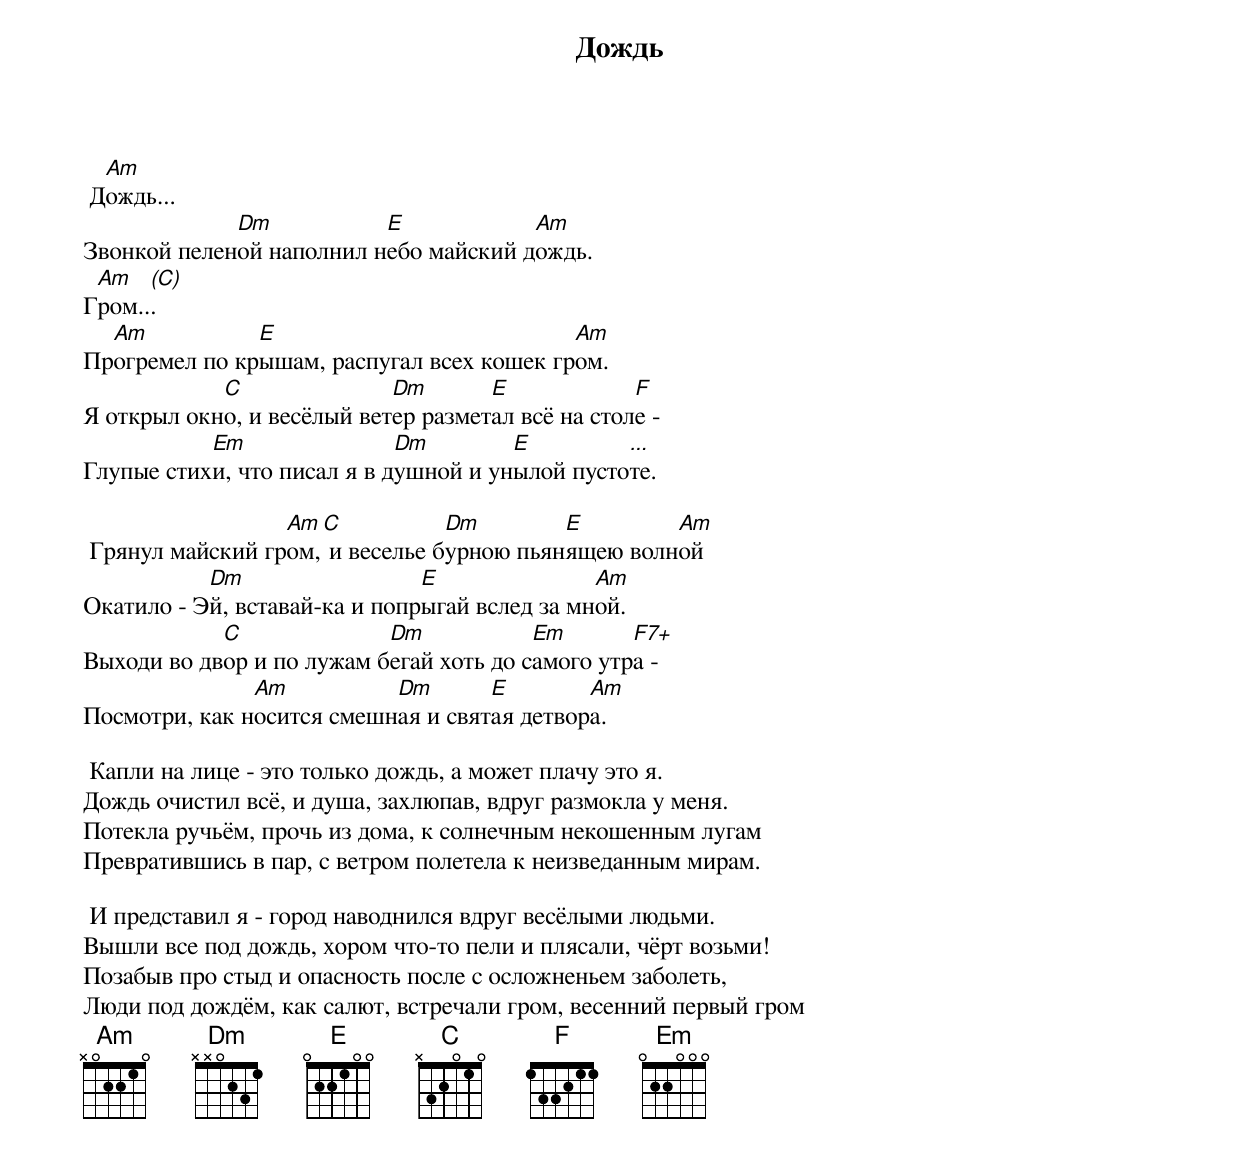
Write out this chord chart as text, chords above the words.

                     Дождь

  Am
 Дождь...
             Dm           E            Am
Звонкой пеленой наполнил небо майский дождь.
 Am   (C)
Гром...
  Am           E                           Am
Прогремел по крышам, распугал всех кошек гром.
            C               Dm       E             F
Я открыл окно, и весёлый ветер разметал всё на столе -
           Em                Dm        E         ...
Глупые стихи, что писал я в душной и унылой пустоте.

                  Am C           Dm        E        Am
 Грянул майский гром, и веселье бурною пьянящею волной
           Dm                  E               Am
Окатило - Эй, вставай-ка и попрыгай вслед за мной.
            C              Dm            Em       F7+
Выходи во двор и по лужам бегай хоть до самого утра -
               Am          Dm       E        Am
Посмотри, как носится смешная и святая детвора.

 Капли на лице - это только дождь, а может плачу это я.
Дождь очистил всё, и душа, захлюпав, вдруг размокла у меня.
Потекла ручьём, прочь из дома, к солнечным некошенным лугам
Превратившись в пар, с ветром полетела к неизведанным мирам.

 И представил я - город наводнился вдруг весёлыми людьми.
Вышли все под дождь, хором что-то пели и плясали, чёрт возьми!
Позабыв про стыд и опасность после с осложненьем заболеть,
Люди под дождём, как салют, встречали гром, весенний первый гром
